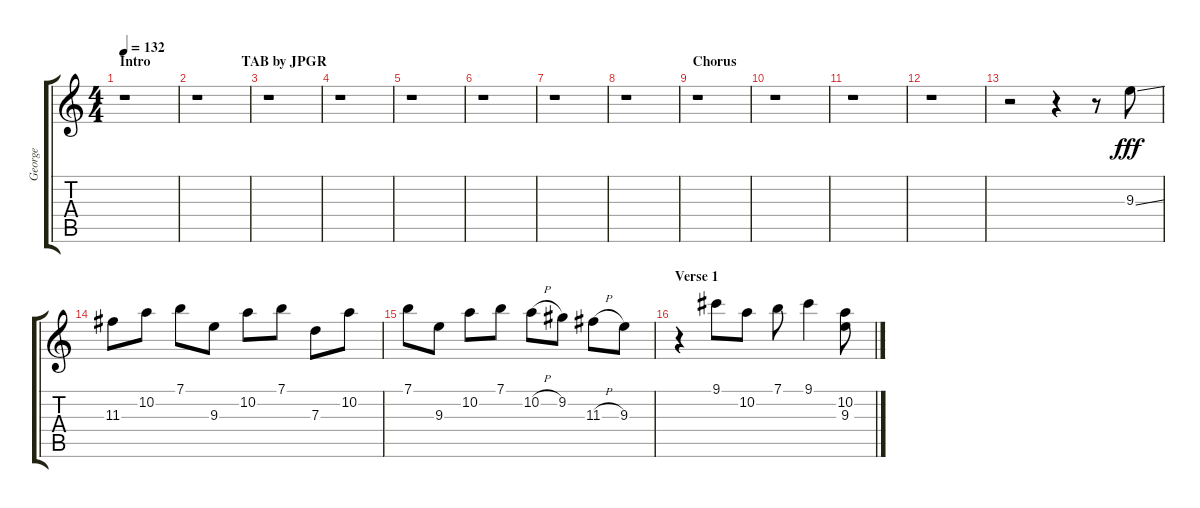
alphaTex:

\track ("George" "George") {instrument acousticguitarnylon}
\staff {score tabs}
\tuning (E4 B3 G3 D3 A2 E2) {hide}
\ts (4 4)
\section ("" "Intro                          TAB by JPGR")
\tempo 132
\clef g2
\ks c
r.1{dy fff instrument acousticguitarnylon} |
r.1 |
r.1 |
r.1 |
r.1 |
r.1 |
r.1 |
r.1 |
\section ("" "Chorus")
r.1 |
r.1 |
r.1 |
r.1 |
r.2 r.4 r.8 9.3{ss}.8 |
11.3.8 10.2.8 7.1.8 9.3.8 10.2.8 7.1.8 7.3.8 10.2.8 |
7.1.8 9.3.8 10.2.8 7.1.8 10.2{h}.8 9.2.8 11.3{h}.8 9.3.8 |
\section ("" "Verse 1")
r.4 9.1.8 10.2.8 7.1.8 9.1.4 (10.2 9.3).8
